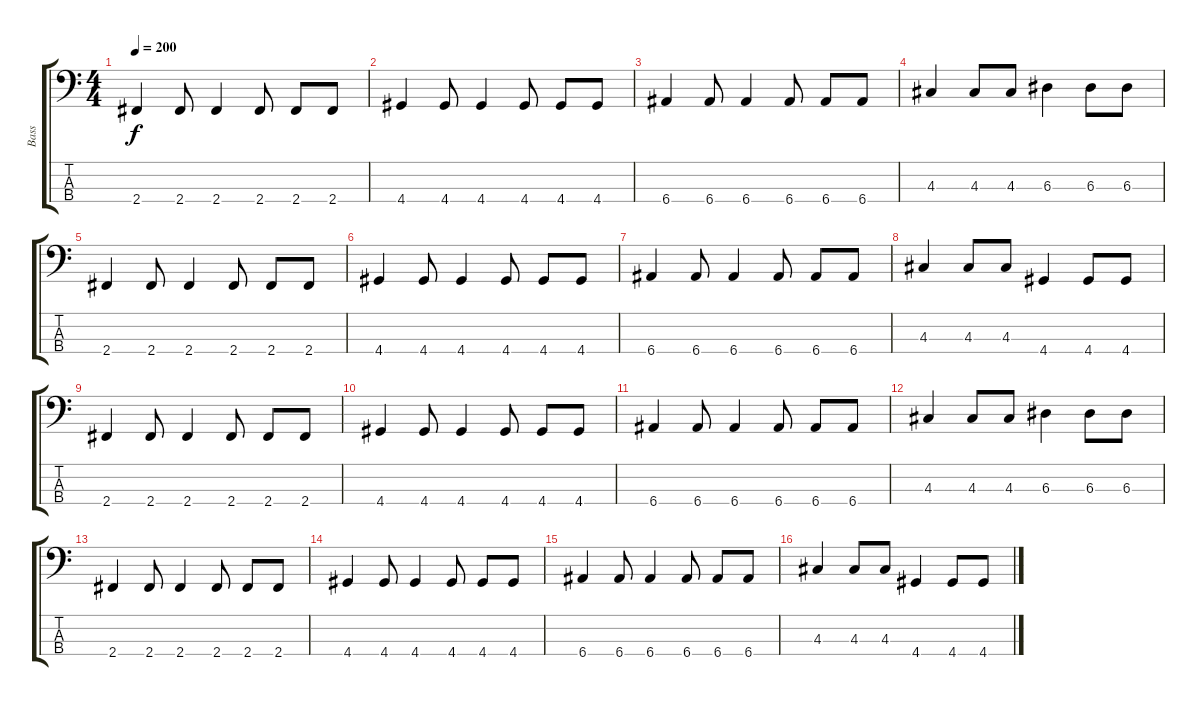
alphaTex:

\track ("Bass" "Bass") {instrument electricbasspick}
\staff {score tabs}
\tuning (G2 D2 A1 E1) {hide}
\ts (4 4)
\tempo 200
\clef f4
\ks c
2.4.4{dy f} 2.4.8 2.4.4 2.4.8 2.4.8 2.4.8 |
4.4.4 4.4.8 4.4.4 4.4.8 4.4.8 4.4.8 |
6.4.4 6.4.8 6.4.4 6.4.8 6.4.8 6.4.8 |
4.3.4 4.3.8 4.3.8 6.3.4 6.3.8 6.3.8 |
2.4.4 2.4.8 2.4.4 2.4.8 2.4.8 2.4.8 |
4.4.4 4.4.8 4.4.4 4.4.8 4.4.8 4.4.8 |
6.4.4 6.4.8 6.4.4 6.4.8 6.4.8 6.4.8 |
4.3.4 4.3.8 4.3.8 4.4.4 4.4.8 4.4.8 |
2.4.4 2.4.8 2.4.4 2.4.8 2.4.8 2.4.8 |
4.4.4 4.4.8 4.4.4 4.4.8 4.4.8 4.4.8 |
6.4.4 6.4.8 6.4.4 6.4.8 6.4.8 6.4.8 |
4.3.4 4.3.8 4.3.8 6.3.4 6.3.8 6.3.8 |
2.4.4 2.4.8 2.4.4 2.4.8 2.4.8 2.4.8 |
4.4.4 4.4.8 4.4.4 4.4.8 4.4.8 4.4.8 |
6.4.4 6.4.8 6.4.4 6.4.8 6.4.8 6.4.8 |
4.3.4 4.3.8 4.3.8 4.4.4 4.4.8 4.4.8
